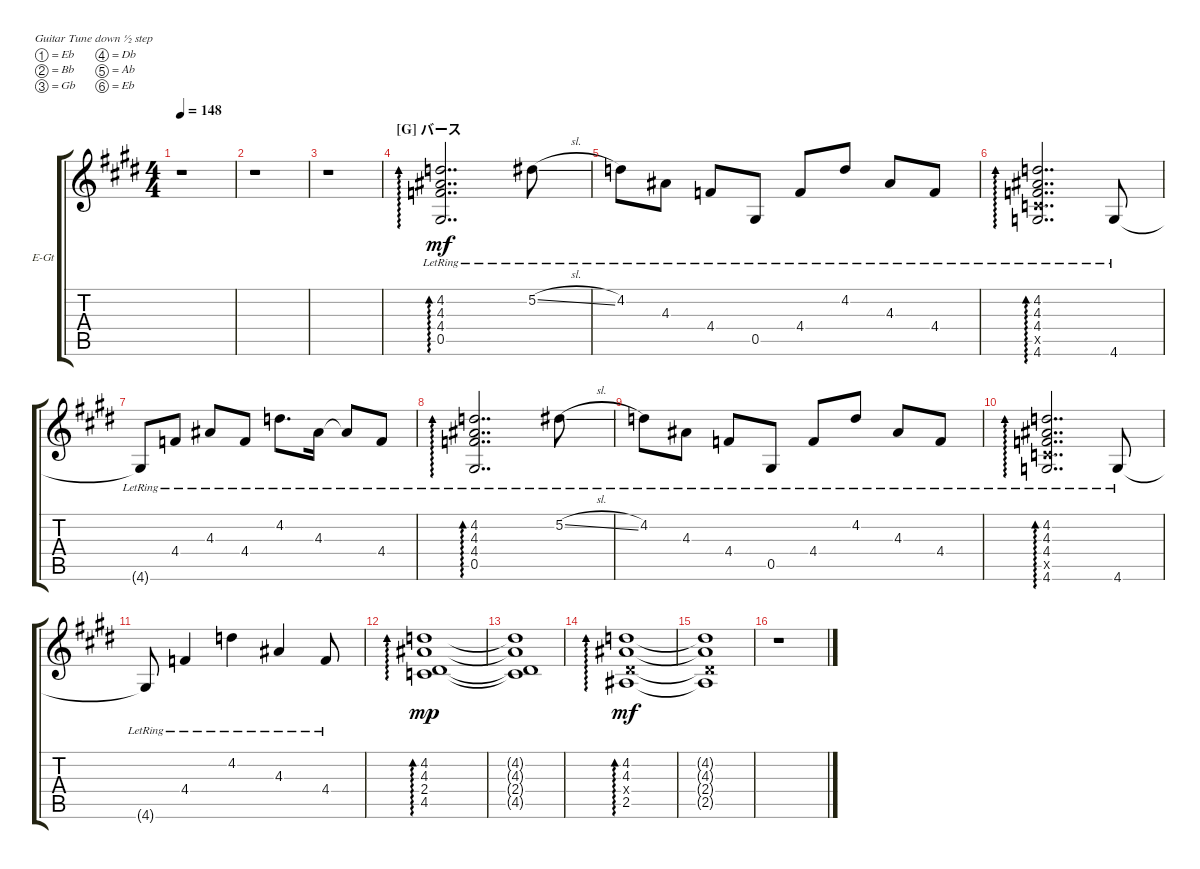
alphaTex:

\bracketExtendMode groupsimilarinstruments
\firstSystemTrackNameOrientation horizontal
\otherSystemsTrackNameOrientation horizontal
\track ("Nobuo Chrunch" "E-Gt") {instrument overdrivenguitar}
\staff {score tabs}
\tuning (Eb4 Bb3 Gb3 Db3 Ab2 Eb2)
\ts (4 4)
\tempo 148
\clef g2
\ks e
r.1{dy ff} |
r.1 |
r.1 |
\section ("G" "バース")
(0.5{lr} 4.4{lr} 4.3{lr} 4.2{lr}).2{dd ad 0 dy mf} 5.2{sl lr}.8 |
4.2{lr}.8 4.3{lr}.8 4.4{lr}.8 0.5{lr}.8 4.4{lr}.8 4.2{lr}.8 4.3{lr}.8 4.4{lr}.8 |
(4.6{lr} 4.5{x} 4.4{lr} 4.3{lr} 4.2{lr}).2{dd ad 0} 4.6{lr}.8 |
4.6{lr t}.8 4.4{lr}.8 4.3{lr}.8 4.4{lr}.8 4.2{lr}.8{d} 4.3{lr}.16 4.3{lr t}.8 4.4{lr}.8 |
(0.5{lr} 4.4{lr} 4.3{lr} 4.2{lr}).2{dd ad 0} 5.2{sl lr}.8 |
4.2{lr}.8 4.3{lr}.8 4.4{lr}.8 0.5{lr}.8 4.4{lr}.8 4.2{lr}.8 4.3{lr}.8 4.4{lr}.8 |
(4.6{lr} 4.5{x} 4.4{lr} 4.3{lr} 4.2{lr}).2{dd ad 0} 4.6{lr}.8 |
4.6{lr t}.8 4.4{lr}.4 4.2{lr}.4 4.3{lr}.4 4.4{lr}.8 |
(4.5 2.4 4.3 4.2).1{ad 0 dy mp} |
(4.5{t} 2.4{t} 4.3{t} 4.2{t}).1 |
(4.2 4.3 2.4{x} 2.5).1{ad 0 dy mf} |
(2.5{t} 2.4{x t} 4.3{t} 4.2{t}).1 |
r.1
